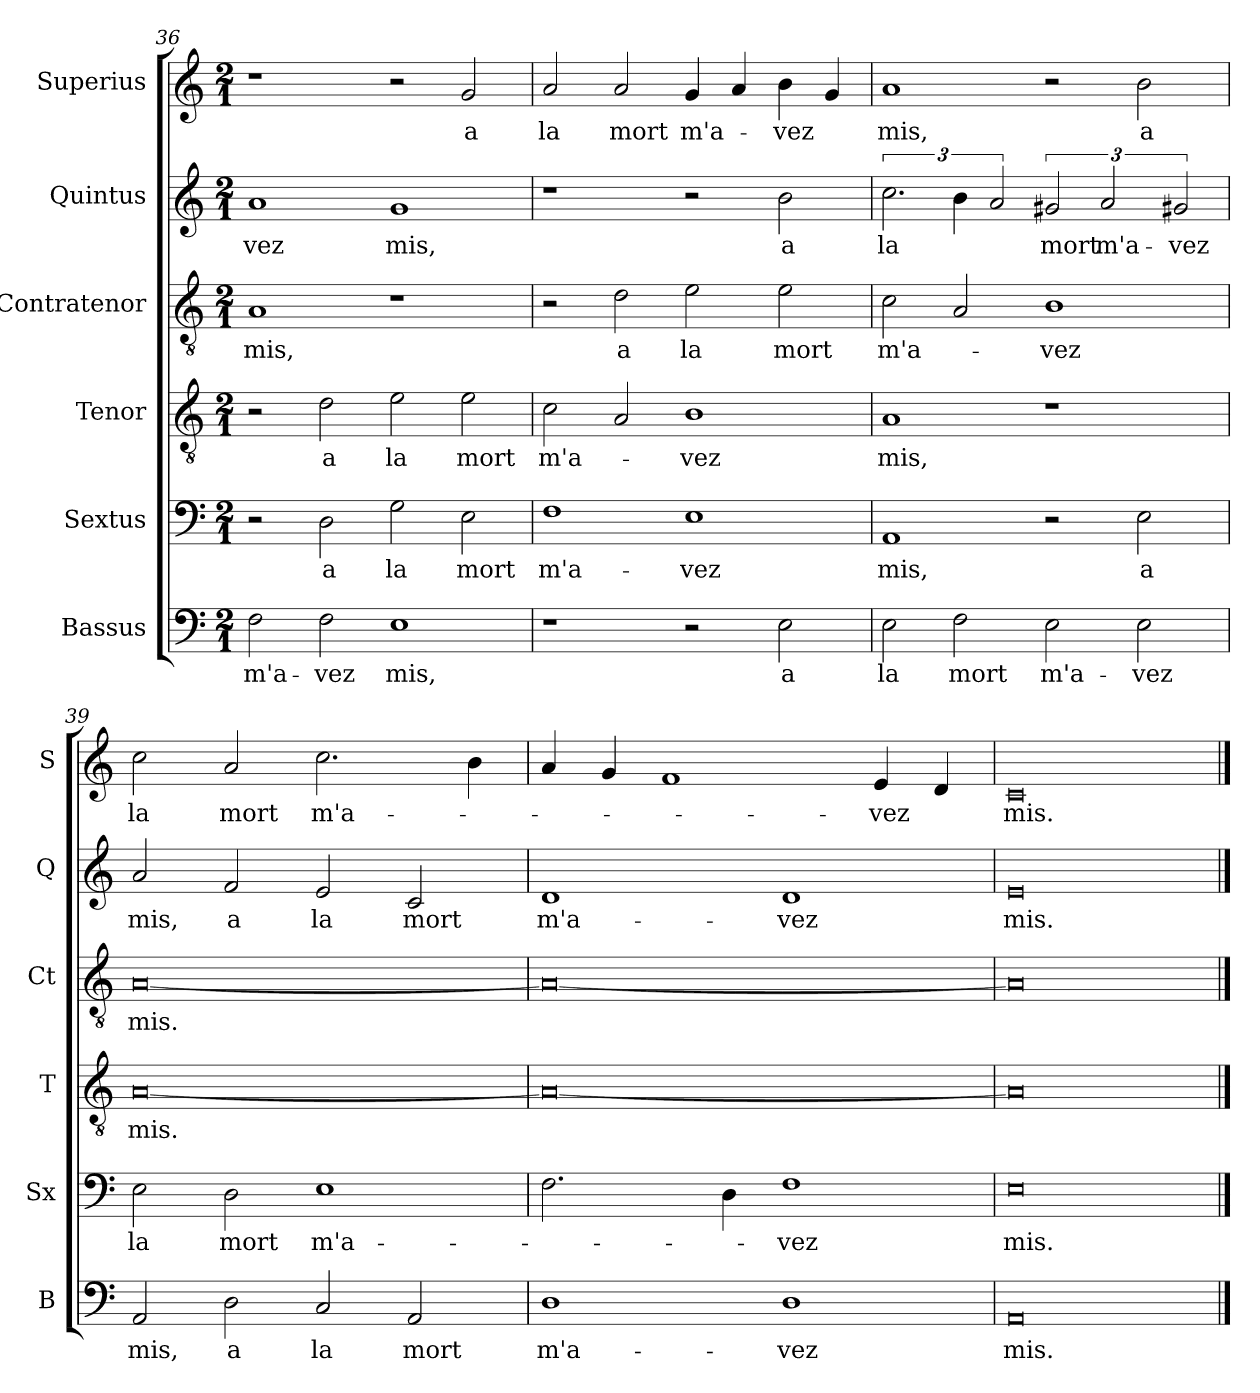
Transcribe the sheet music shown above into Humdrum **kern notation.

**kern	**text	**kern	**text	**kern	**text	**kern	**text	**kern	**text	**kern	**text
*part6	*part6	*part5	*part5	*part4	*part4	*part3	*part3	*part2	*part2	*part1	*part1
*staff6	*staff6	*staff5	*staff5	*staff4	*staff4	*staff3	*staff3	*staff2	*staff2	*staff1	*staff1
*I"Bassus	*	*I"Sextus	*	*I"Tenor	*	*I"Contratenor	*	*I"Quintus	*	*I"Superius	*
*I'B	*	*I'Sx	*	*I'T	*	*I'Ct	*	*I'Q	*	*I'S	*
*clefF4	*	*clefF4	*	*clefGv2	*	*clefGv2	*	*clefG2	*	*clefG2	*
*k[]	*	*k[]	*	*k[]	*	*k[]	*	*k[]	*	*k[]	*
*M2/1	*	*M2/1	*	*M2/1	*	*M2/1	*	*M2/1	*	*M2/1	*
=36	=36	=36	=36	=36	=36	=36	=36	=36	=36	=36	=36
2F\	m'a-	2r	.	2r	.	1A	mis,	1a	-vez	1r	.
2F\	-vez	2D\	a	2d\	a	.	.	.	.	.	.
1E	mis,	2G\	la	2e\	la	1r	.	1g	mis,	2r	.
.	.	2E\	mort	2e\	mort	.	.	.	.	2g/	a
=37	=37	=37	=37	=37	=37	=37	=37	=37	=37	=37	=37
1r	.	1F	m'a-	2c\	m'a-	2r	.	1r	.	2a/	la
.	.	.	.	2A/	.	2d\	a	.	.	2a/	mort
2r	.	1E	-vez	1B	-vez	2e\	la	2r	.	4g/	m'a-
.	.	.	.	.	.	.	.	.	.	4a/	.
2E\	a	.	.	.	.	2e\	mort	2b\	a	4b\	-vez
.	.	.	.	.	.	.	.	.	.	4g/	.
=38	=38	=38	=38	=38	=38	=38	=38	=38	=38	=38	=38
2E\	la	1AA	mis,	1A	mis,	2c\	m'a-	3.cc\	la	1a	mis,
2F\	mort	.	.	.	.	2A/	.	6b\	.	.	.
.	.	.	.	.	.	.	.	3a/	.	.	.
2E\	m'a-	2r	.	1r	.	1B	-vez	3g#X/	mort	2r	.
.	.	.	.	.	.	.	.	3a/	m'a-	.	.
2E\	-vez	2E\	a	.	.	.	.	.	.	2b\	a
.	.	.	.	.	.	.	.	3g#X/	-vez	.	.
=39	=39	=39	=39	=39	=39	=39	=39	=39	=39	=39	=39
2AA/	mis,	2E\	la	[0A	mis.	[0A	mis.	2a/	mis,	2cc\	la
2D\	a	2D\	mort	.	.	.	.	2f/	a	2a/	mort
2C/	la	1E	m'a-	.	.	.	.	2e/	la	2.cc\	m'a-
2AA/	mort	.	.	.	.	.	.	2c/	mort	.	.
.	.	.	.	.	.	.	.	.	.	4b\	.
=40	=40	=40	=40	=40	=40	=40	=40	=40	=40	=40	=40
1D	m'a-	2.F\	.	0A_	.	0A_	.	1d	m'a-	4a/	.
.	.	.	.	.	.	.	.	.	.	4g/	.
.	.	.	.	.	.	.	.	.	.	1f	.
.	.	4D\	.	.	.	.	.	.	.	.	.
1D	-vez	1F	-vez	.	.	.	.	1d	-vez	.	.
.	.	.	.	.	.	.	.	.	.	4e/	-vez
.	.	.	.	.	.	.	.	.	.	4d/	.
=41	=41	=41	=41	=41	=41	=41	=41	=41	=41	=41	=41
0AA	mis.	0E	mis.	0A]	.	0A]	.	0e	mis.	0c	mis.
==	==	==	==	==	==	==	==	==	==	==	==
*-	*-	*-	*-	*-	*-	*-	*-	*-	*-	*-	*-
